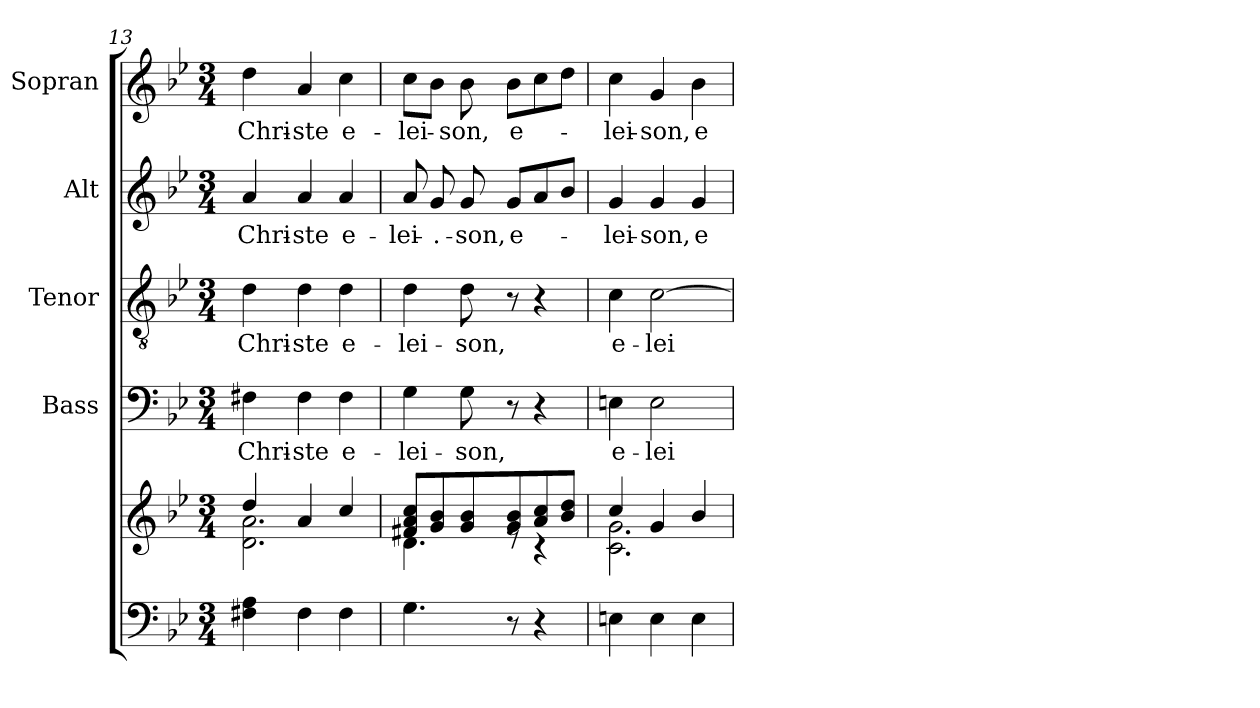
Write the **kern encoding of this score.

**kern	**kern	**kern	**text	**kern	**text	**kern	**text	**kern	**text
*part5	*part5	*part4	*part4	*part3	*part3	*part2	*part2	*part1	*part1
*staff6	*staff5	*staff4	*staff4	*staff3	*staff3	*staff2	*staff2	*staff1	*staff1
*	*	*I"Bass	*	*I"Tenor	*	*I"Alt	*	*I"Sopran	*
*	*	*I'B.	*	*I'T.	*	*I'A.	*	*I'S.	*
!!LO:PB:g=z
*clefF4	*clefG2	*clefF4	*	*clefGv2	*	*clefG2	*	*clefG2	*
*k[b-e-]	*k[b-e-]	*k[b-e-]	*	*k[b-e-]	*	*k[b-e-]	*	*k[b-e-]	*
*B-:	*B-:	*B-:	*	*B-:	*	*B-:	*	*B-:	*
*M3/4	*M3/4	*M3/4	*	*M3/4	*	*M3/4	*	*M3/4	*
=13	=13	=13	=13	=13	=13	=13	=13	=13	=13
*	*^	*	*	*	*	*	*	*	*
!	!	!	!	!LO:LY:b	!	!LO:LY:b	!	!LO:LY:b	!	!LO:LY:b
4F#X\ 4A\	4dd/	2.d\ 2.a\	4F#X\	Chri-	4d\	Chri-	4a/	Chri-	4dd\	Chri-
!	!	!	!	!LO:LY:b	!	!LO:LY:b	!	!LO:LY:b	!	!LO:LY:b
4F#\	4a/	.	4F#\	-ste	4d\	-ste	4a/	-ste	4a/	-ste
!	!	!	!	!LO:LY:b	!	!LO:LY:b	!	!LO:LY:b	!	!LO:LY:b
4F#\	4cc/	.	4F#\	e-	4d\	e-	4a/	e-	4cc\	e-
=14	=14	=14	=14	=14	=14	=14	=14	=14	=14	=14
!	!	!	!	!LO:LY:b	!	!LO:LY:b	!	!LO:LY:b	!	!LO:LY:b
4.G\	8f#X/ 8a/ 8cc/L	4.d\	4G\	-lei-	4d\	-lei-	8a/	-lei-	8cc\L	-lei-
!	!	!	!	!	!	!	!	!LO:LY:b	!	!
.	8g/ 8b-/	.	.	.	.	.	8g/	-.-	8b-\J	.
!	!	!	!	!LO:LY:b	!	!LO:LY:b	!	!LO:LY:b	!	!LO:LY:b
.	8g/ 8b-/	.	8G\	-son,	8d\	-son,	8g/	-son,	8b-\	-son,
!	!	!	!	!	!	!	!	!LO:LY:b	!	!LO:LY:b
8r	8g/ 8b-/	8rd	8r	.	8r	.	8g/L	e-	8b-\L	e-
4r	8a/ 8cc/	4rc	4r	.	4r	.	8a/	.	8cc\	.
.	8b-/ 8dd/J	.	.	.	.	.	8b-/J	.	8dd\J	.
=15	=15	=15	=15	=15	=15	=15	=15	=15	=15	=15
!	!	!	!	!LO:LY:b	!	!LO:LY:b	!	!LO:LY:b	!	!LO:LY:b
4En\	4cc/	2.c\ 2.g\	4En\	e-	4c\	e-	4g/	-lei-	4cc\	-lei-
!	!	!	!	!LO:LY:b	!	!LO:LY:b	!	!LO:LY:b	!	!LO:LY:b
4E\	4g/	.	2E\	-lei-	[2c\	-lei-	4g/	-son,	4g/	-son,
!	!	!	!	!	!	!	!	!LO:LY:b	!	!LO:LY:b
4E\	4b-/	.	.	.	.	.	4g/	e-	4b-\	e-
*	*v	*v	*	*	*	*	*	*	*	*
=	=	=	=	=	=	=	=	=	=
*-	*-	*-	*-	*-	*-	*-	*-	*-	*-
